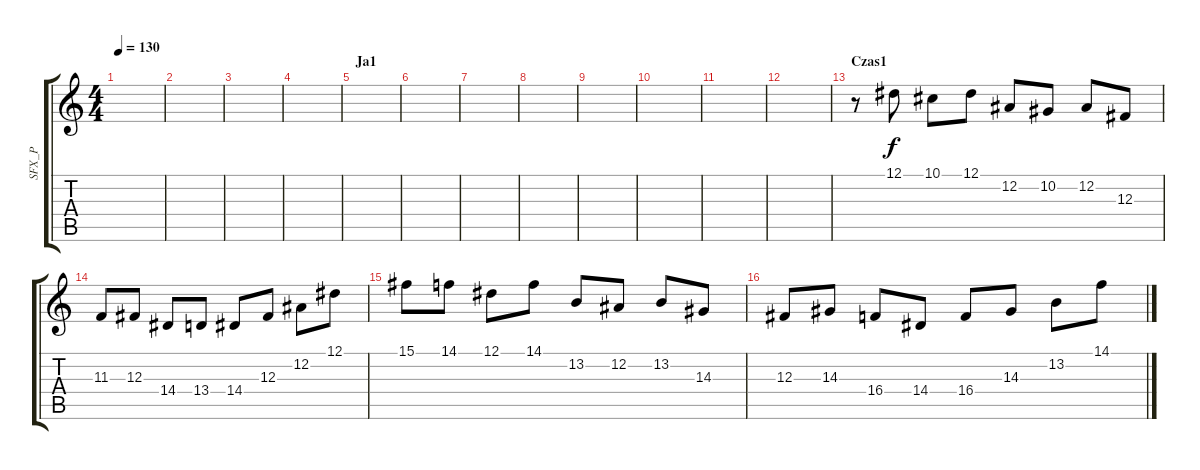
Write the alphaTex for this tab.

\track ("SFX_P" "SFX_P") {instrument sitar}
\staff {score tabs}
\tuning (Eb4 Bb3 Gb3 Db3 Ab2 Eb2) {hide}
\ts (4 4)
\tempo 130
\clef g2
\ks c
|
|
|
|
\section ("" "Ja1")
|
|
|
|
|
|
|
|
\section ("" "Czas1")
r.8{volume 8 balance 12} 12.1.8 10.1.8 12.1.8 12.2.8 10.2.8 12.2.8 12.3.8 |
11.3.8 12.3.8 14.4.8 13.4.8 14.4.8 12.3.8 12.2.8 12.1.8 |
15.1.8 14.1.8 12.1.8 14.1.8 13.2.8 12.2.8 13.2.8 14.3.8 |
12.3.8 14.3.8 16.4.8 14.4.8 16.4.8 14.3.8 13.2.8 14.1.8
